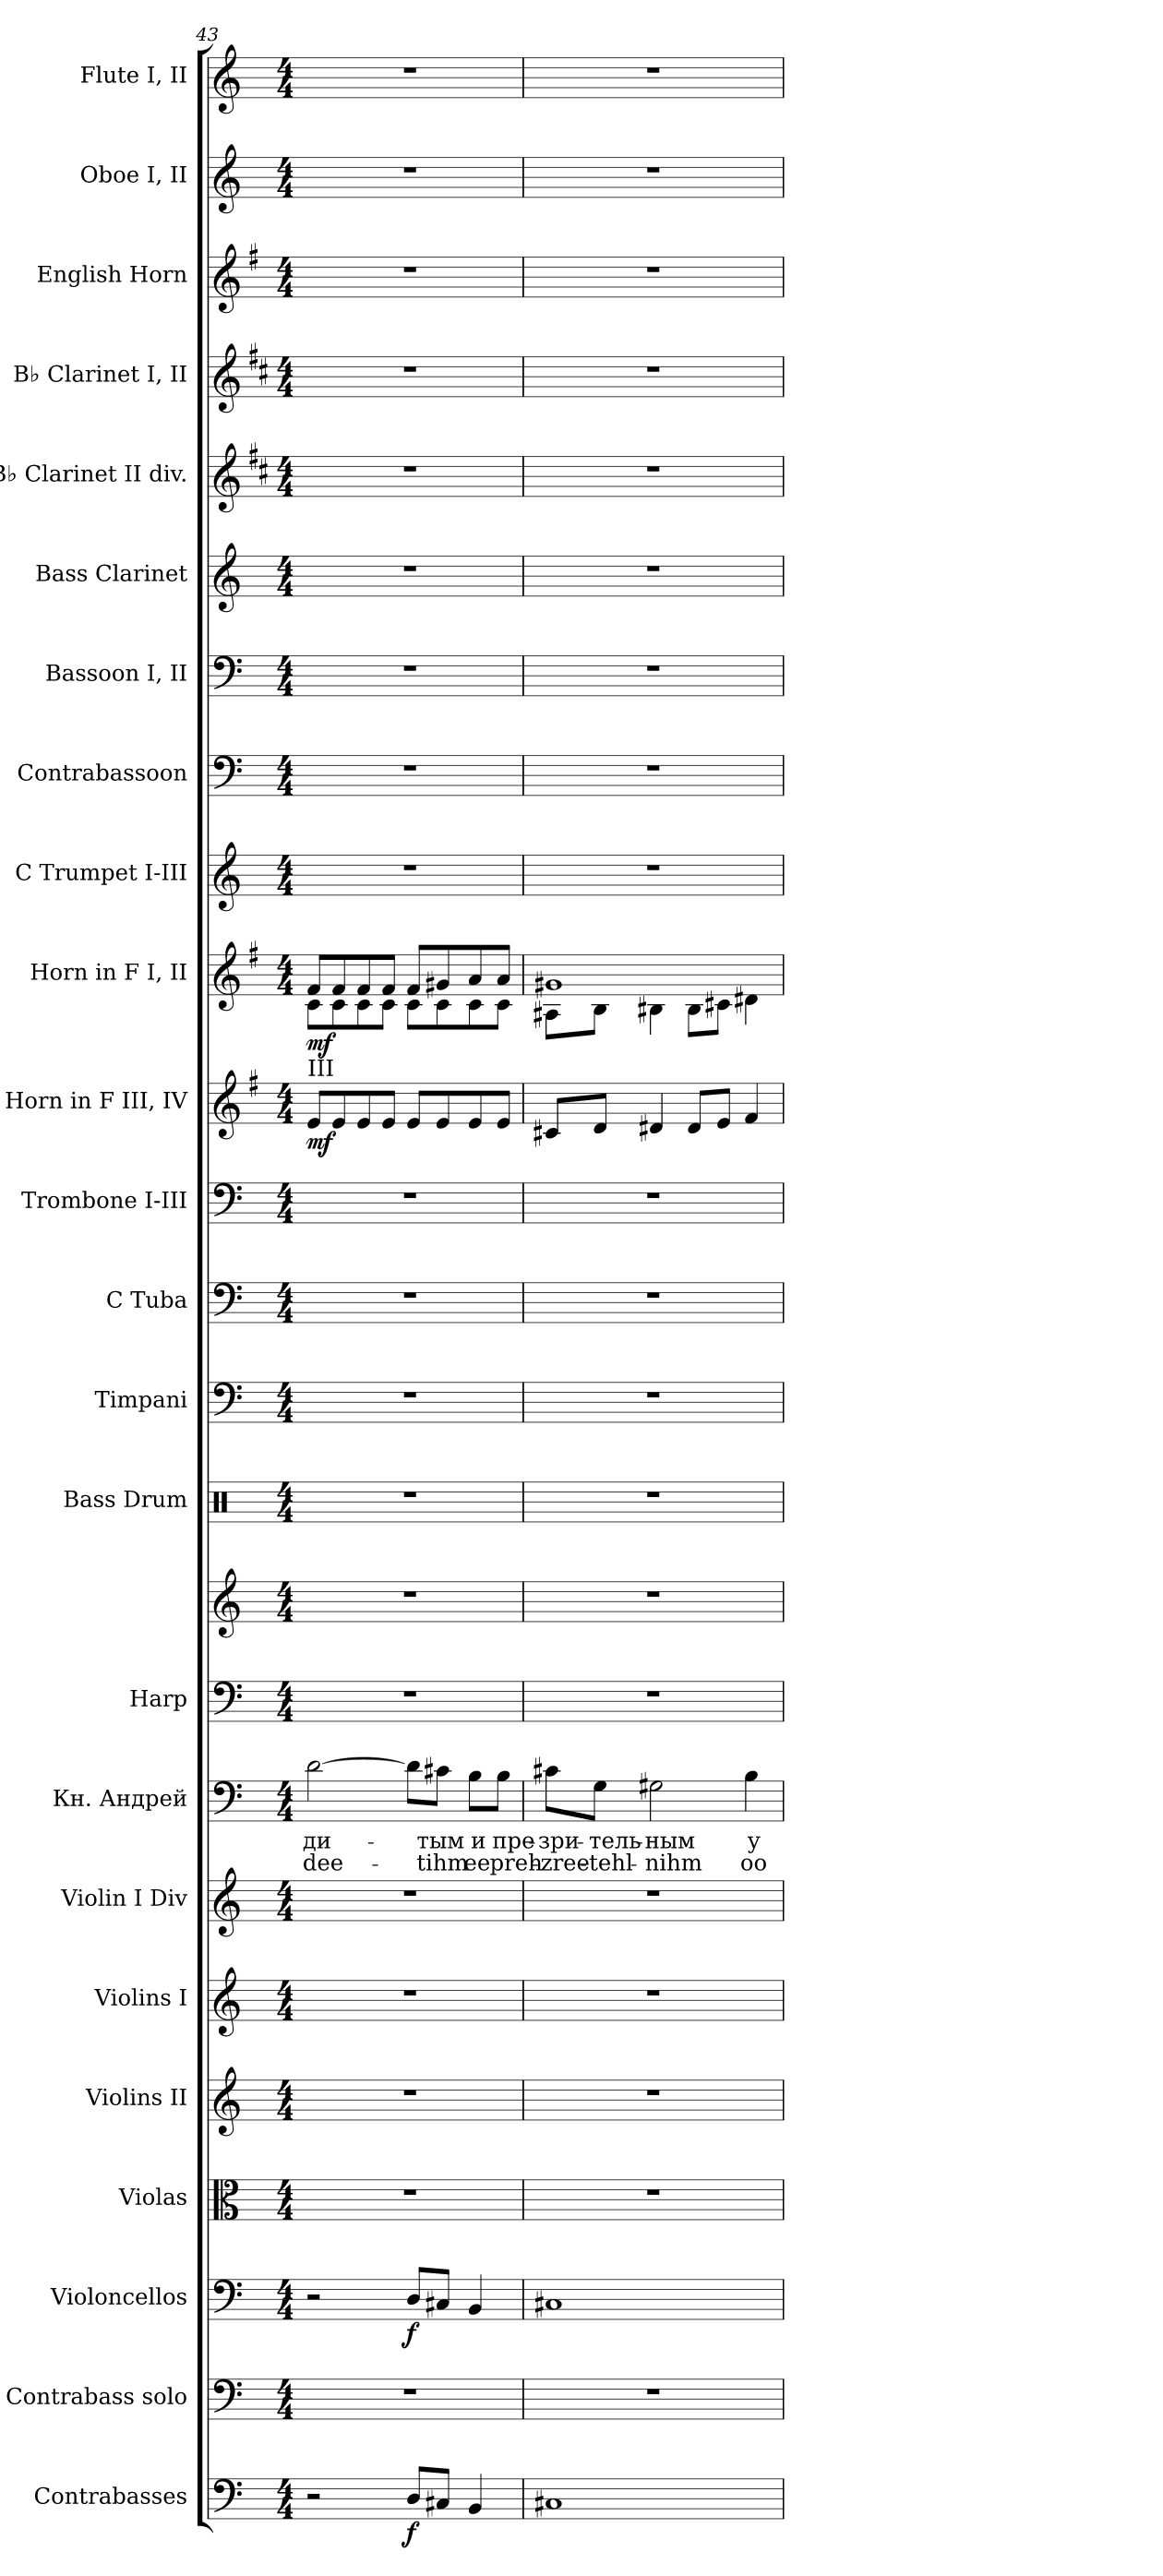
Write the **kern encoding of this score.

**kern	**dynam	**kern	**kern	**dynam	**kern	**kern	**kern	**kern	**kern	**text	**text	**kern	**kern	**kern	**kern	**kern	**kern	**kern	**dynam	**kern	**dynam	**kern	**kern	**kern	**kern	**kern	**kern	**kern	**kern	**kern
*part24	*part24	*part23	*part22	*part22	*part21	*part20	*part19	*part18	*part17	*part17	*part17	*part16	*part16	*part15	*part14	*part13	*part12	*part11	*part11	*part10	*part10	*part9	*part8	*part7	*part6	*part5	*part4	*part3	*part2	*part1
*staff25	*staff25	*staff24	*staff23	*staff23	*staff22	*staff21	*staff20	*staff19	*staff18	*staff18	*staff18	*staff17	*staff16	*staff15	*staff14	*staff13	*staff12	*staff11	*staff11	*staff10	*staff10	*staff9	*staff8	*staff7	*staff6	*staff5	*staff4	*staff3	*staff2	*staff1
*I"Contrabasses	*	*I"Contrabass solo	*I"Violoncellos	*	*I"Violas	*I"Violins II	*I"Violins I	*I"Violin I  Div	*I"Кн. Андрей	*	*	*I"Harp	*	*I"Bass Drum	*I"Timpani	*I"C Tuba	*I"Trombone I-III	*I"Horn in F III, IV	*	*I"Horn in F I, II	*	*I"C Trumpet I-III	*I"Contrabassoon	*I"Bassoon I, II	*I"Bass Clarinet	*I"B♭ Clarinet II div.	*I"B♭ Clarinet I, II	*I"English Horn	*I"Oboe I, II	*I"Flute I, II
*I'Cbs.	*	*I'C-b. so.	*I'Vcs.	*	*I'Vlas.	*I'Vlns. II	*I'Vlns. I	*I'Vln. I  Div	*	*	*	*I'Hrp.	*	*I'B. Drum	*I'Timp.	*I'C Tb.	*I'Tbn. I-III	*	*	*	*	*I'C Tpt. I-III	*I'Cbsn.	*I'Bsn. I, II	*I'B. Cl.	*I'B♭ Cl. II div.	*I'B♭ Cl. I, II	*I'E. Hn.	*I'Ob. I, II	*I'Fl. I, II
*clefF4	*	*clefF4	*clefF4	*	*clefC3	*clefG2	*clefG2	*clefG2	*clefF4	*	*	*clefF4	*clefG2	*clefX	*clefF4	*clefF4	*clefF4	*clefG2	*	*clefG2	*	*clefG2	*clefF4	*clefF4	*clefG2	*clefG2	*clefG2	*clefG2	*clefG2	*clefG2
*ITrd7c12	*	*ITrd7c12	*	*	*	*	*	*	*	*	*	*	*	*	*	*	*	*ITrd4c7	*	*ITrd4c7	*	*	*ITrd7c12	*	*ITrd8c14	*ITrd1c2	*ITrd1c2	*ITrd4c7	*	*
*k[]	*	*k[]	*k[]	*	*k[]	*k[]	*k[]	*k[]	*k[]	*	*	*k[]	*k[]	*k[]	*k[]	*k[]	*k[]	*k[]	*	*k[]	*	*k[]	*k[]	*k[]	*k[]	*k[]	*k[]	*k[]	*k[]	*k[]
*M4/4	*	*M4/4	*M4/4	*	*M4/4	*M4/4	*M4/4	*M4/4	*M4/4	*	*	*M4/4	*M4/4	*M4/4	*M4/4	*M4/4	*M4/4	*M4/4	*	*M4/4	*	*M4/4	*M4/4	*M4/4	*M4/4	*M4/4	*M4/4	*M4/4	*M4/4	*M4/4
*MM72	*	*MM72	*MM72	*	*MM72	*MM72	*MM72	*MM72	*MM72	*	*	*MM72	*MM72	*MM72	*MM72	*MM72	*MM72	*MM72	*	*MM72	*	*MM72	*MM72	*MM72	*MM72	*MM72	*MM72	*MM72	*MM72	*MM72
=43	=43	=43	=43	=43	=43	=43	=43	=43	=43	=43	=43	=43	=43	=43	=43	=43	=43	=43	=43	=43	=43	=43	=43	=43	=43	=43	=43	=43	=43	=43
!	!	!	!	!	!	!	!	!	!	!	!	!	!	!	!	!	!	!LO:TX:a:t=III	!	!	!	!	!	!	!	!	!	!	!	!
!	!	!	!	!	!	!	!	!	!	!LO:LY:b	!LO:LY:b	!	!	!	!	!	!	!	!LO:DY:b	!	!LO:DY:b	!	!	!	!	!	!	!	!	!
*	*	*	*	*	*	*	*	*	*	*	*	*	*	*	*	*	*	*	*	*^	*	*	*	*	*	*	*	*	*	*^
2r	.	1r	2r	.	1r	1r	1r	1r	[2d\	-ди-	-dee-	1r	1r	1r	1r	1r	1r	8A/L	mf	8B/L	8F\L	mf	1r	1r	1r	1r	1r	1r	1r	1r	1r	2ryy
.	.	.	.	.	.	.	.	.	.	.	.	.	.	.	.	.	.	8A/	.	8B/	8F\	.	.	.	.	.	.	.	.	.	.	.
.	.	.	.	.	.	.	.	.	.	.	.	.	.	.	.	.	.	8A/	.	8B/	8F\	.	.	.	.	.	.	.	.	.	.	.
.	.	.	.	.	.	.	.	.	.	.	.	.	.	.	.	.	.	8A/J	.	8B/J	8F\J	.	.	.	.	.	.	.	.	.	.	.
!	!LO:DY:b	!	!	!LO:DY:b	!	!	!	!	!	!	!	!	!	!	!	!	!	!	!	!	!	!	!	!	!	!	!	!	!	!	!	!
8DD/L	f	.	8D/L	f	.	.	.	.	8d\L]	.	.	.	.	.	.	.	.	8A/L	.	8B/L	8F\L	.	.	.	.	.	.	.	.	.	.	8ryy
*	*	*	*	*	*	*	*	*	*	*	*	*	*	*	*	*	*	*	*	*	*	*	*	*	*	*	*	*	*	*	*MM74	*
!	!	!	!	!	!	!	!	!	!	!LO:LY:b	!LO:LY:b	!	!	!	!	!	!	!	!	!	!	!	!	!	!	!	!	!	!	!	!	!
8CC#X/J	.	.	8C#X/J	.	.	.	.	.	8c#X\J	-тым	-tihm	.	.	.	.	.	.	8A/	.	8c#X/	8F\	.	.	.	.	.	.	.	.	.	.	4.ryy
!	!	!	!	!	!	!	!	!	!	!LO:LY:b	!LO:LY:b	!	!	!	!	!	!	!	!	!	!	!	!	!	!	!	!	!	!	!	!	!
4BBB/	.	.	4BB/	.	.	.	.	.	8B\L	и	ee	.	.	.	.	.	.	8A/	.	8d/	8F\	.	.	.	.	.	.	.	.	.	.	.
!	!	!	!	!	!	!	!	!	!	!LO:LY:b	!LO:LY:b	!	!	!	!	!	!	!	!	!	!	!	!	!	!	!	!	!	!	!	!	!
.	.	.	.	.	.	.	.	.	8B\J	пре-	preh-	.	.	.	.	.	.	8A/J	.	8d/J	8F\J	.	.	.	.	.	.	.	.	.	.	.
!!LO:PB:g=z
=44	=44	=44	=44	=44	=44	=44	=44	=44	=44	=44	=44	=44	=44	=44	=44	=44	=44	=44	=44	=44	=44	=44	=44	=44	=44	=44	=44	=44	=44	=44	=44	=44
!	!	!	!	!	!	!	!	!	!	!LO:LY:b	!LO:LY:b	!	!	!	!	!	!	!	!	!	!	!	!	!	!	!	!	!	!	!	!	!
*	*	*	*	*	*	*	*	*	*	*	*	*	*	*	*	*	*	*	*	*	*	*	*	*	*	*	*	*	*	*	*v	*v
1CC#X	.	1r	1C#X	.	1r	1r	1r	1r	8c#X\L	-зри-	-zree-	1r	1r	1r	1r	1r	1r	8F#X/L	.	1c#X	8D#X\L	.	1r	1r	1r	1r	1r	1r	1r	1r	1r
!	!	!	!	!	!	!	!	!	!	!LO:LY:b	!LO:LY:b	!	!	!	!	!	!	!	!	!	!	!	!	!	!	!	!	!	!	!	!
.	.	.	.	.	.	.	.	.	8G\J	-тель-	-tehl-	.	.	.	.	.	.	8G/J	.	.	8E\J	.	.	.	.	.	.	.	.	.	.
!	!	!	!	!	!	!	!	!	!	!LO:LY:b	!LO:LY:b	!	!	!	!	!	!	!	!	!	!	!	!	!	!	!	!	!	!	!	!
.	.	.	.	.	.	.	.	.	2G#X\	-ным	-nihm	.	.	.	.	.	.	4G#X/	.	.	4E#X\	.	.	.	.	.	.	.	.	.	.
.	.	.	.	.	.	.	.	.	.	.	.	.	.	.	.	.	.	8G#/L	.	.	8E#\L	.	.	.	.	.	.	.	.	.	.
.	.	.	.	.	.	.	.	.	.	.	.	.	.	.	.	.	.	8A/J	.	.	8F#X\J	.	.	.	.	.	.	.	.	.	.
!	!	!	!	!	!	!	!	!	!	!LO:LY:b	!LO:LY:b	!	!	!	!	!	!	!	!	!	!	!	!	!	!	!	!	!	!	!	!
.	.	.	.	.	.	.	.	.	4B\	у-	oo-	.	.	.	.	.	.	4B/	.	.	4G#X\	.	.	.	.	.	.	.	.	.	.
*	*	*	*	*	*	*	*	*	*	*	*	*	*	*	*	*	*	*	*	*v	*v	*	*	*	*	*	*	*	*	*	*
=	=	=	=	=	=	=	=	=	=	=	=	=	=	=	=	=	=	=	=	=	=	=	=	=	=	=	=	=	=	=
*-	*-	*-	*-	*-	*-	*-	*-	*-	*-	*-	*-	*-	*-	*-	*-	*-	*-	*-	*-	*-	*-	*-	*-	*-	*-	*-	*-	*-	*-	*-
